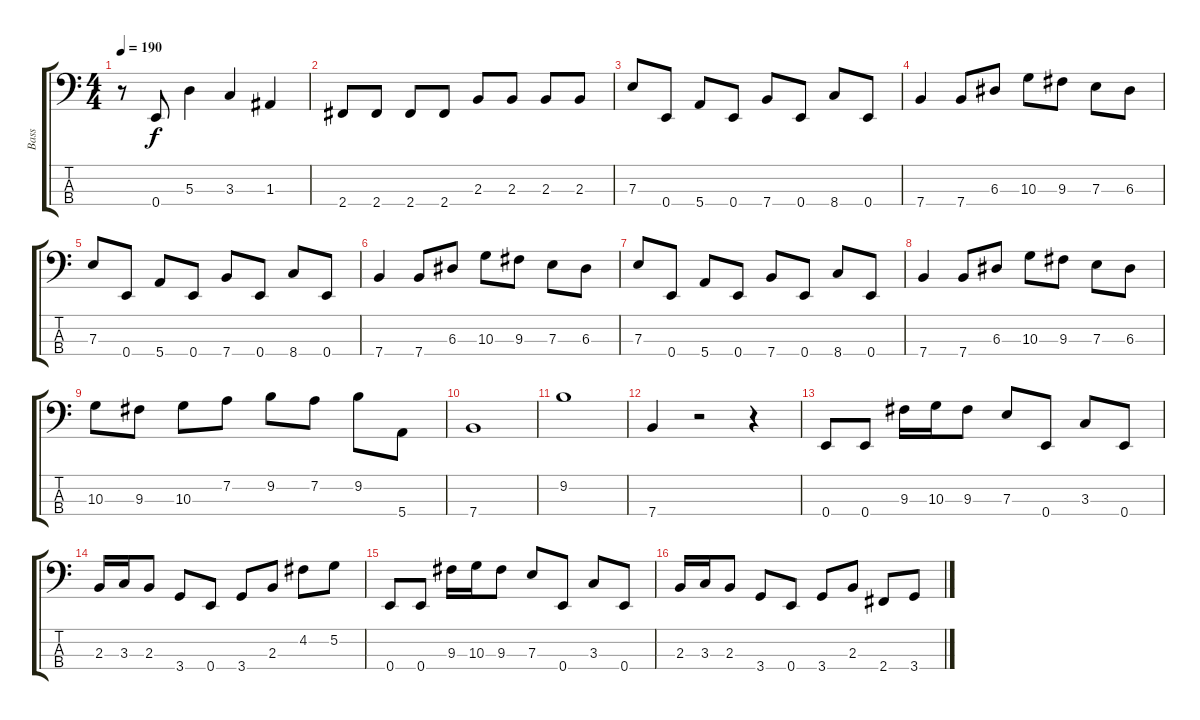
\track ("Bass" "Bass") {instrument electricbasspick}
\staff {score tabs}
\tuning (G2 D2 A1 E1) {hide}
\ts (4 4)
\tempo 190
\clef f4
\ks c
r.8{dy f} 0.4.8 5.3.4 3.3.4 1.3.4 |
2.4.8 2.4.8 2.4.8 2.4.8 2.3.8 2.3.8 2.3.8 2.3.8 |
7.3.8 0.4.8 5.4.8 0.4.8 7.4.8 0.4.8 8.4.8 0.4.8 |
7.4.4 7.4.8 6.3.8 10.3.8 9.3.8 7.3.8 6.3.8 |
7.3.8 0.4.8 5.4.8 0.4.8 7.4.8 0.4.8 8.4.8 0.4.8 |
7.4.4 7.4.8 6.3.8 10.3.8 9.3.8 7.3.8 6.3.8 |
7.3.8 0.4.8 5.4.8 0.4.8 7.4.8 0.4.8 8.4.8 0.4.8 |
7.4.4 7.4.8 6.3.8 10.3.8 9.3.8 7.3.8 6.3.8 |
10.3.8 9.3.8 10.3.8 7.2.8 9.2.8 7.2.8 9.2.8 5.4.8 |
7.4.1 |
9.2.1 |
7.4.4 r.2 r.4 |
0.4.8 0.4.8 9.3.16 10.3.16 9.3.8 7.3.8 0.4.8 3.3.8 0.4.8 |
2.3.16 3.3.16 2.3.8 3.4.8 0.4.8 3.4.8 2.3.8 4.2.8 5.2.8 |
0.4.8 0.4.8 9.3.16 10.3.16 9.3.8 7.3.8 0.4.8 3.3.8 0.4.8 |
2.3.16 3.3.16 2.3.8 3.4.8 0.4.8 3.4.8 2.3.8 2.4.8 3.4.8
